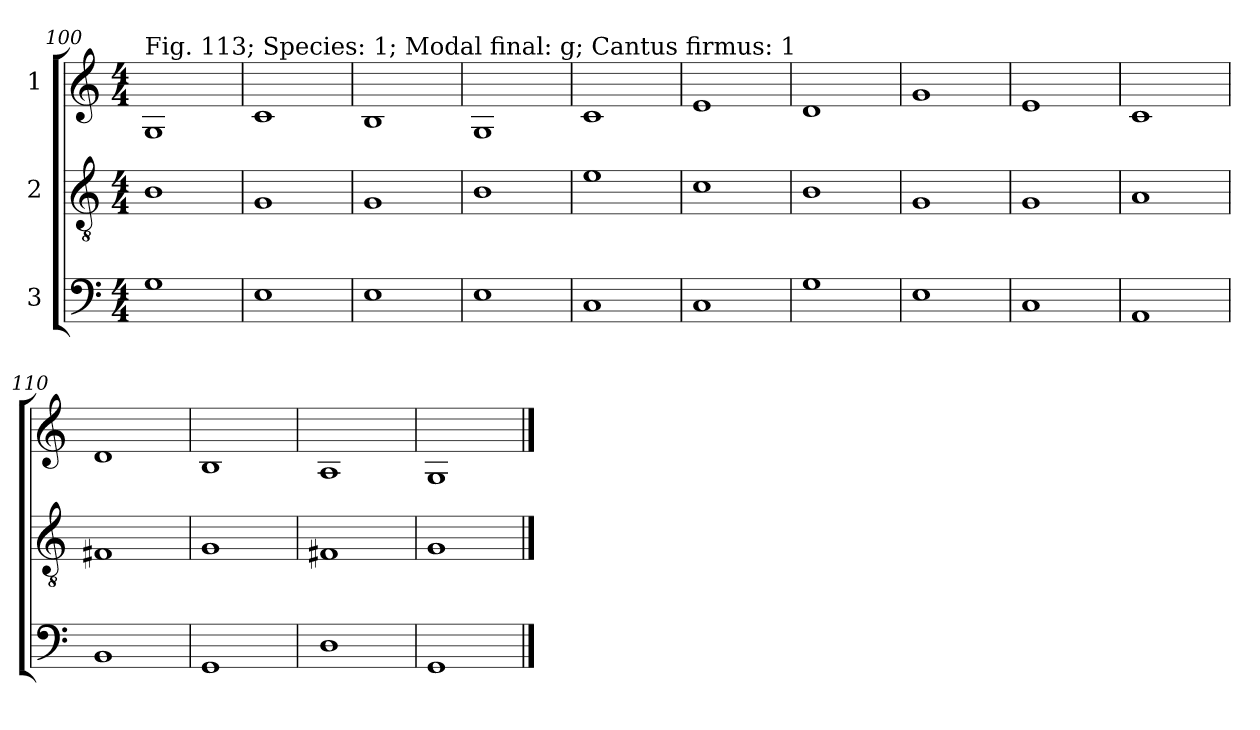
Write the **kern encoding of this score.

**kern	**kern	**kern
*part3	*part2	*part1
*staff3	*staff2	*staff1
*I"3	*I"2	*I"1
*clefF4	*clefGv2	*clefG2
*k[]	*k[]	*k[]
*M4/4	*M4/4	*M4/4
=100	=100	=100
!	!	!LO:TX:a:t=Fig. 113; Species&colon; 1; Modal final&colon; g; Cantus firmus&colon; 1
1G	1B	1G
=101	=101	=101
1E	1G	1c
=102	=102	=102
1E	1G	1B
=103	=103	=103
1E	1B	1G
=104	=104	=104
1C	1e	1c
=105	=105	=105
1C	1c	1e
=106	=106	=106
1G	1B	1d
=107	=107	=107
1E	1G	1g
=108	=108	=108
1C	1G	1e
=109	=109	=109
1AA	1A	1c
=110	=110	=110
1BB	1F#X	1d
=111	=111	=111
1GG	1G	1B
=112	=112	=112
1D	1F#X	1A
=113	=113	=113
1GG	1G	1G
==	==	==
*-	*-	*-
